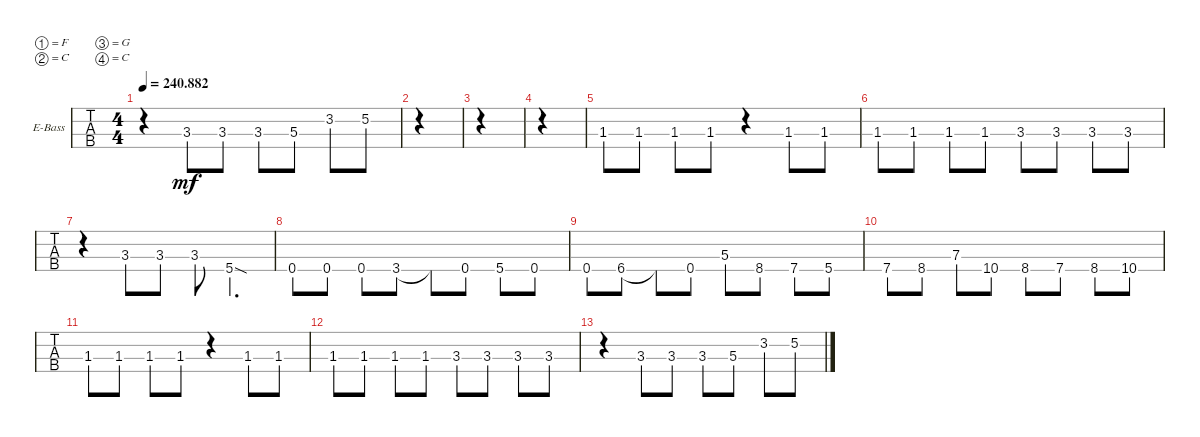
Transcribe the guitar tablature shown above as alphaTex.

\bracketExtendMode groupsimilarinstruments
\firstSystemTrackNameOrientation horizontal
\otherSystemsTrackNameOrientation horizontal
\track ("Electric Bass" "E-Bass") {instrument electricbassfinger}
\staff {tabs}
\tuning (F2 C2 G1 C1)
\ts (4 4)
\tempo
240.882
\accidentals auto
\clef f4
\ottava regular
\simile none
\ks c
r.4{dy mf} 3.3.8 3.3.8 3.3.8 5.3.8 3.2.8 5.2.8 |
|
|
|
1.3.8 1.3.8 1.3.8 1.3.8 r.4 1.3.8 1.3.8 |
1.3.8 1.3.8 1.3.8 1.3.8 3.3.8 3.3.8 3.3.8 3.3.8 |
r.4 3.3.8 3.3.8 3.3.8 5.4{sod}.4{d} |
0.4.8 0.4.8 0.4.8 3.4.8 3.4{t}.8 0.4.8 5.4.8 0.4.8 |
0.4.8 6.4.8 6.4{t}.8 0.4.8 5.3.8 8.4.8 7.4.8 5.4.8 |
7.4.8 8.4.8 7.3.8 10.4.8 8.4.8 7.4.8 8.4.8 10.4.8 |
1.3.8 1.3.8 1.3.8 1.3.8 r.4 1.3.8 1.3.8 |
1.3.8 1.3.8 1.3.8 1.3.8 3.3.8 3.3.8 3.3.8 3.3.8 |
r.4 3.3.8 3.3.8 3.3.8 5.3.8 3.2.8 5.2.8
